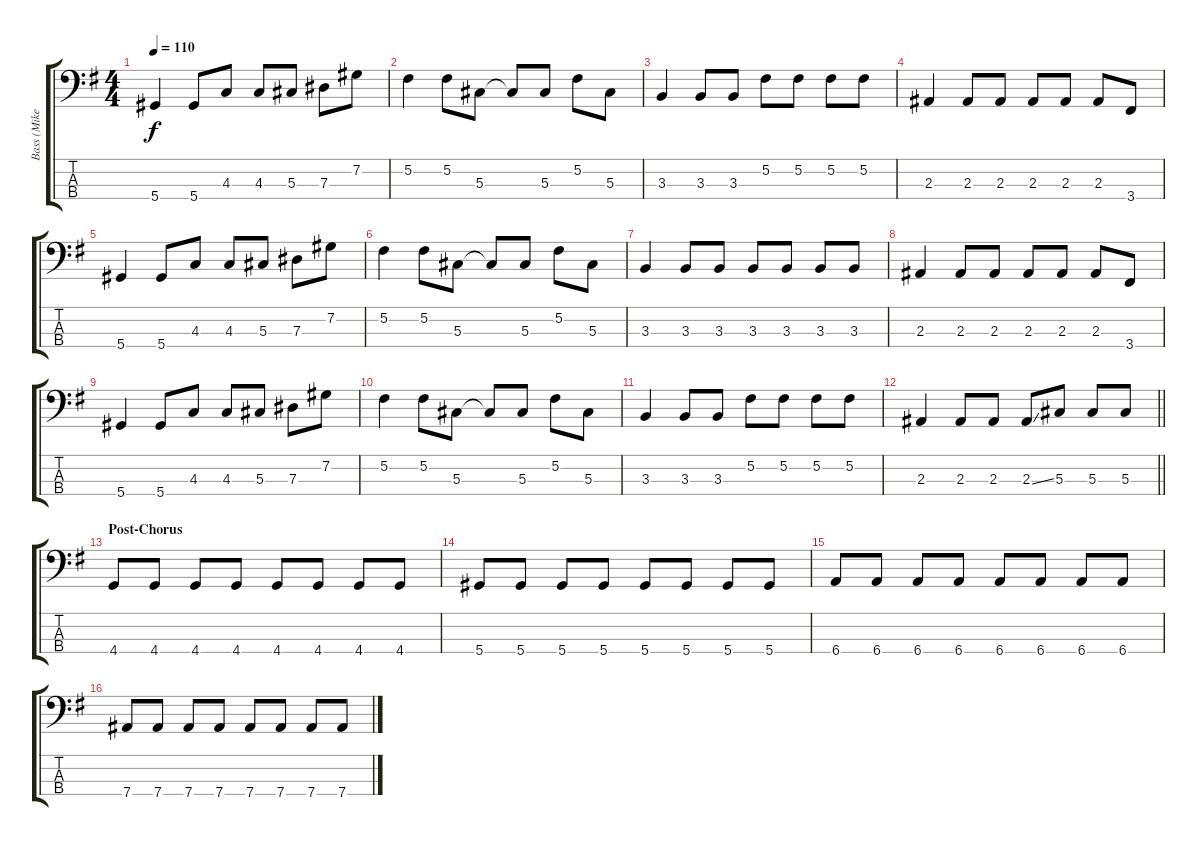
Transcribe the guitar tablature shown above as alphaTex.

\track ("Bass (Mike)" "Bass (Mike") {instrument acousticbass}
\staff {score tabs}
\tuning (Gb2 Db2 Ab1 Eb1) {hide}
\ts (4 4)
\tempo 110
\clef f4
\ks g
5.4.4{dy f} 5.4.8 4.3.8 4.3.8 5.3.8 7.3.8 7.2.8 |
5.2.4 5.2.8 5.3.8 5.3{t}.8 5.3.8 5.2.8 5.3.8 |
3.3.4 3.3.8 3.3.8 5.2.8 5.2.8 5.2.8 5.2.8 |
2.3.4 2.3.8 2.3.8 2.3.8 2.3.8 2.3.8 3.4.8 |
5.4.4 5.4.8 4.3.8 4.3.8 5.3.8 7.3.8 7.2.8 |
5.2.4 5.2.8 5.3.8 5.3{t}.8 5.3.8 5.2.8 5.3.8 |
3.3.4 3.3.8 3.3.8 3.3.8 3.3.8 3.3.8 3.3.8 |
2.3.4 2.3.8 2.3.8 2.3.8 2.3.8 2.3.8 3.4.8 |
5.4.4 5.4.8 4.3.8 4.3.8 5.3.8 7.3.8 7.2.8 |
5.2.4 5.2.8 5.3.8 5.3{t}.8 5.3.8 5.2.8 5.3.8 |
3.3.4 3.3.8 3.3.8 5.2.8 5.2.8 5.2.8 5.2.8 |
\barLineRight lightlight
2.3.4 2.3.8 2.3.8 2.3{ss}.8 5.3.8 5.3.8 5.3.8 |
\section ("" "Post-Chorus")
4.4.8 4.4.8 4.4.8 4.4.8 4.4.8 4.4.8 4.4.8 4.4.8 |
5.4.8 5.4.8 5.4.8 5.4.8 5.4.8 5.4.8 5.4.8 5.4.8 |
6.4.8 6.4.8 6.4.8 6.4.8 6.4.8 6.4.8 6.4.8 6.4.8 |
7.4.8 7.4.8 7.4.8 7.4.8 7.4.8 7.4.8 7.4.8 7.4.8
